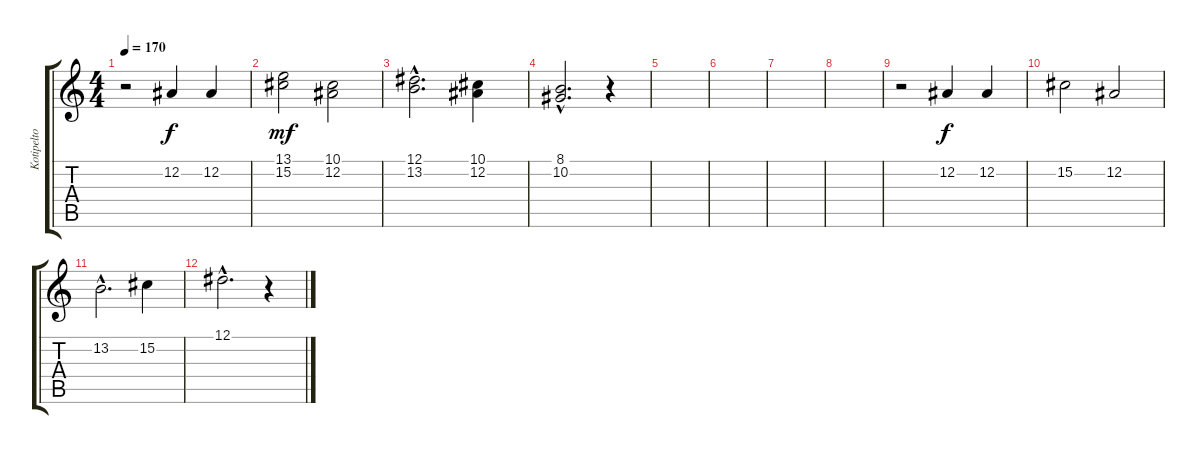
\track ("Kotipelto" "Kotipelto") {instrument lead6voice}
\staff {score tabs}
\tuning (Eb4 Bb3 Gb3 Db3 Ab2 Eb2) {hide}
\ts (4 4)
\tempo 170
\clef g2
\ks c
r.2{dy mf} 12.2.4{dy f} 12.2.4 |
(13.1 15.2).2{dy mf} (10.1 12.2).2 |
(12.1{hac} 13.2{hac}).2{d} (10.1 12.2).4 |
(8.1{hac} 10.2{hac}).2{d} r.4 |
|
|
|
|
r.2 12.2.4{dy f} 12.2.4 |
15.2.2 12.2.2 |
13.2{hac}.2{d} 15.2.4 |
12.1{hac}.2{d} r.4
